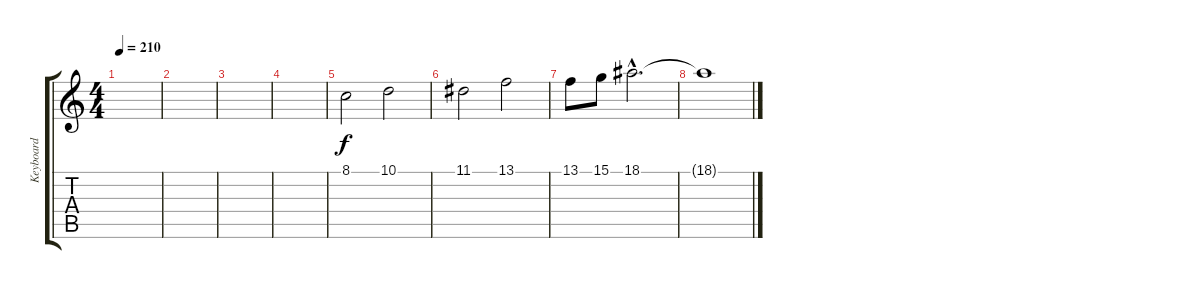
\track ("Keyboard" "Keyboard") {instrument stringensemble1}
\staff {score tabs}
\tuning (E4 B3 G3 D3 A2 E2) {hide}
\ts (4 4)
\tempo 210
\clef g2
\ks c
|
|
|
|
8.1.2 10.1.2 |
11.1.2 13.1.2 |
13.1.8 15.1.8 18.1{hac}.2{d} |
18.1{t}.1
